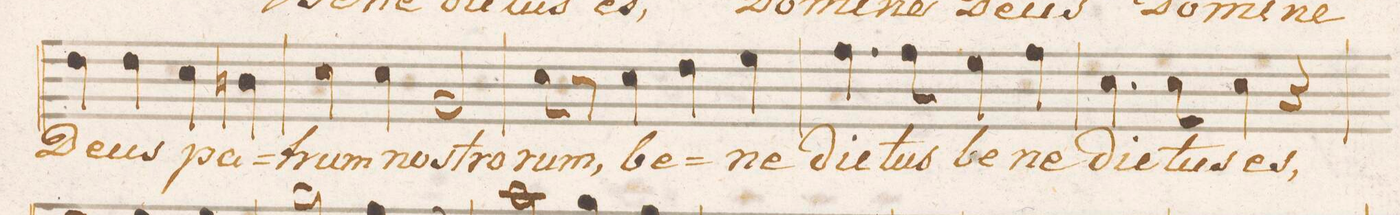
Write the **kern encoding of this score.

**kern	**text	**dynam
*I"Basso.	*	*
*clefF4	*	*
*k[b-e-a-d-]	*	*
*met(C.)	*	*
*M4/4	*	*
4F\	De-	.
4F\	-us	.
4E-\	pa-	.
4Dn\	.	.
=7	=7	=7
4E-\	-trum	.
4E-\	no-	.
2BB-/	-stro-	.
=8	=8	=8
8E-\	-rum,	.
8r	.	.
4E-\	be-	.
4F\	.	.
4G\	-ne-	.
=9	=9	=9
4.A-\	-dic-	.
8A-\	-tus	.
4G\	be-	.
4A-\	-ne-	.
=10	=10	=10
4.E-\	-dic-	.
8E-\	-tus	.
4E-\	es,	.
4r	.	.
=11	=11	=11
*-	*-	*-
